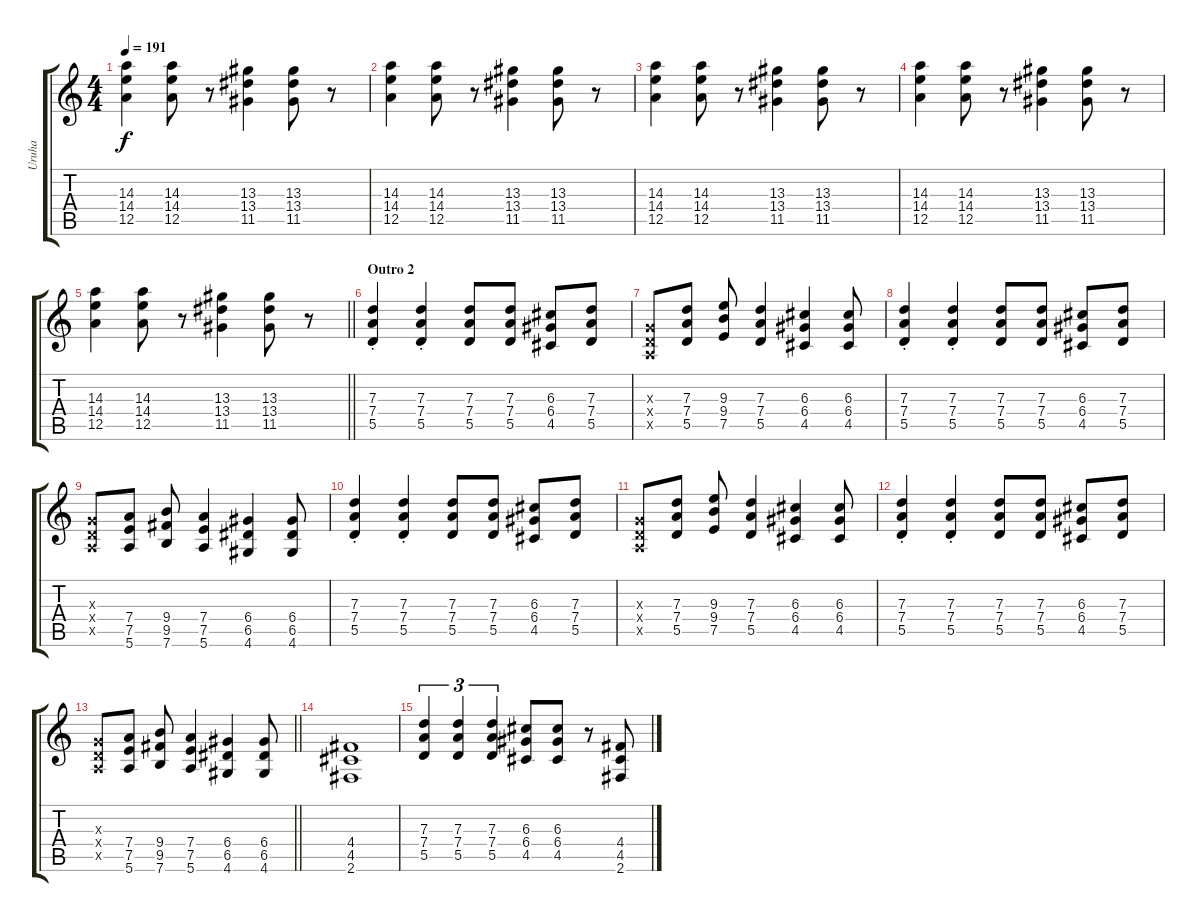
\track ("Uruha" "Uruha") {instrument distortionguitar}
\staff {score tabs}
\tuning (E4 B3 G3 D3 A2 E2) {hide}
\ts (4 4)
\tempo 191
\clef g2
\ks c
(14.3 14.4 12.5).4{dy f} (14.3 14.4 12.5).8 r.8 (13.3 13.4 11.5).4 (13.3 13.4 11.5).8 r.8 |
(14.3 14.4 12.5).4 (14.3 14.4 12.5).8 r.8 (13.3 13.4 11.5).4 (13.3 13.4 11.5).8 r.8 |
(14.3 14.4 12.5).4 (14.3 14.4 12.5).8 r.8 (13.3 13.4 11.5).4 (13.3 13.4 11.5).8 r.8 |
(14.3 14.4 12.5).4 (14.3 14.4 12.5).8 r.8 (13.3 13.4 11.5).4 (13.3 13.4 11.5).8 r.8 |
\barLineRight lightlight
(14.3 14.4 12.5).4 (14.3 14.4 12.5).8 r.8 (13.3 13.4 11.5).4 (13.3 13.4 11.5).8 r.8 |
\section ("" "Outro 2")
(7.3{st} 7.4{st} 5.5{st}).4 (7.3{st} 7.4{st} 5.5{st}).4 (7.3 7.4 5.5).8 (7.3 7.4 5.5).8 (6.3 6.4 4.5).8 (7.3 7.4 5.5).8 |
(0.3{x} 0.4{x} 0.5{x}).8 (7.3 7.4 5.5).8 (9.3 9.4 7.5).8 (7.3 7.4 5.5).4 (6.3 6.4 4.5).4 (6.3 6.4 4.5).8 |
(7.3{st} 7.4{st} 5.5{st}).4 (7.3{st} 7.4{st} 5.5{st}).4 (7.3 7.4 5.5).8 (7.3 7.4 5.5).8 (6.3 6.4 4.5).8 (7.3 7.4 5.5).8 |
(0.3{x} 0.4{x} 0.5{x}).8 (7.4 7.5 5.6).8 (9.4 9.5 7.6).8 (7.4 7.5 5.6).4 (6.4 6.5 4.6).4 (6.4 6.5 4.6).8 |
(7.3{st} 7.4{st} 5.5{st}).4 (7.3{st} 7.4{st} 5.5{st}).4 (7.3 7.4 5.5).8 (7.3 7.4 5.5).8 (6.3 6.4 4.5).8 (7.3 7.4 5.5).8 |
(0.3{x} 0.4{x} 0.5{x}).8 (7.3 7.4 5.5).8 (9.3 9.4 7.5).8 (7.3 7.4 5.5).4 (6.3 6.4 4.5).4 (6.3 6.4 4.5).8 |
(7.3{st} 7.4{st} 5.5{st}).4 (7.3{st} 7.4{st} 5.5{st}).4 (7.3 7.4 5.5).8 (7.3 7.4 5.5).8 (6.3 6.4 4.5).8 (7.3 7.4 5.5).8 |
\barLineRight lightlight
(0.3{x} 0.4{x} 0.5{x}).8 (7.4 7.5 5.6).8 (9.4 9.5 7.6).8 (7.4 7.5 5.6).4 (6.4 6.5 4.6).4 (6.4 6.5 4.6).8 |
(4.4 4.5 2.6).1 |
(7.3 7.4 5.5).4{tu (3 2)} (7.3 7.4 5.5).4{tu (3 2)} (7.3 7.4 5.5).4{tu (3 2)} (6.3 6.4 4.5).8 (6.3 6.4 4.5).8 r.8 (4.4 4.5 2.6).8
